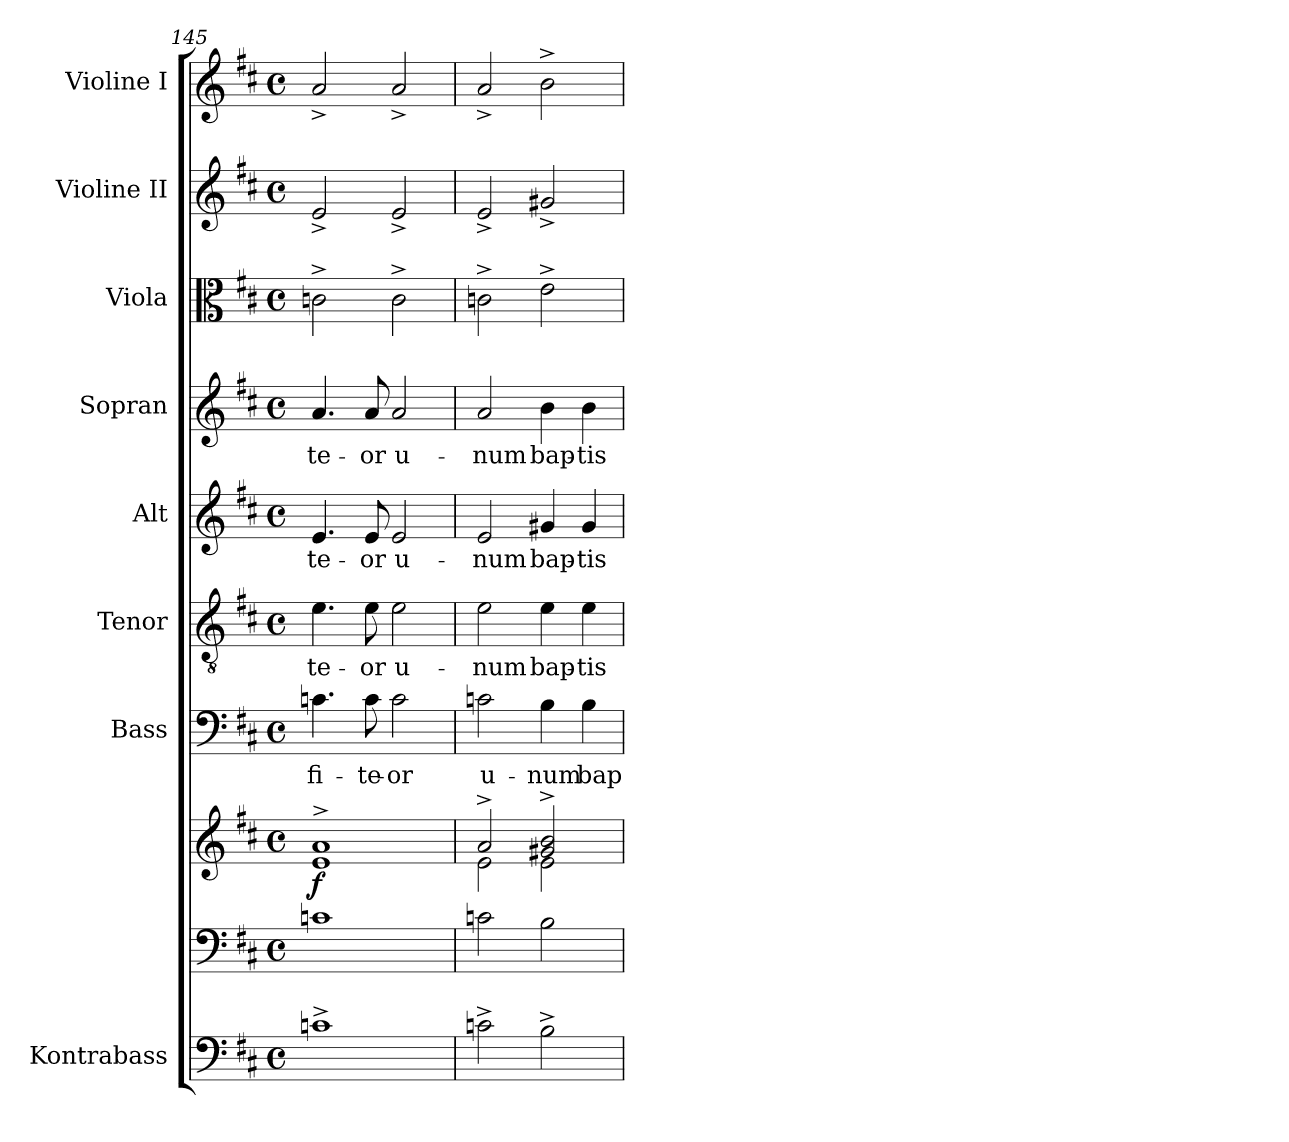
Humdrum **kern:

**kern	**kern	**kern	**dynam	**kern	**text	**kern	**text	**kern	**text	**kern	**text	**kern	**kern	**kern
*part9	*part8	*part8	*part8	*part7	*part7	*part6	*part6	*part5	*part5	*part4	*part4	*part3	*part2	*part1
*staff10	*staff9	*staff8	*staff8/9	*staff7	*staff7	*staff6	*staff6	*staff5	*staff5	*staff4	*staff4	*staff3	*staff2	*staff1
*I"Kontrabass	*	*	*	*I"Bass	*	*I"Tenor	*	*I"Alt	*	*I"Sopran	*	*I"Viola	*I"Violine II	*I"Violine I
*I'Kb.	*	*	*	*I'B.	*	*I'T.	*	*I'A.	*	*I'S.	*	*I'Vla.	*I'Vl. II	*I'Vl. I
*clefF4	*clefF4	*clefG2	*	*clefF4	*	*clefGv2	*	*clefG2	*	*clefG2	*	*clefC3	*clefG2	*clefG2
*ITrd7c12	*	*	*	*	*	*	*	*	*	*	*	*	*	*
*k[f#c#]	*k[f#c#]	*k[f#c#]	*	*k[f#c#]	*	*k[f#c#]	*	*k[f#c#]	*	*k[f#c#]	*	*k[f#c#]	*k[f#c#]	*k[f#c#]
*D:	*D:	*D:	*	*D:	*	*D:	*	*D:	*	*D:	*	*D:	*D:	*D:
*M4/4	*M4/4	*M4/4	*	*M4/4	*	*M4/4	*	*M4/4	*	*M4/4	*	*M4/4	*M4/4	*M4/4
*met(c)	*met(c)	*met(c)	*	*met(c)	*	*met(c)	*	*met(c)	*	*met(c)	*	*met(c)	*met(c)	*met(c)
=145	=145	=145	=145	=145	=145	=145	=145	=145	=145	=145	=145	=145	=145	=145
*	*	*^	*	*	*	*	*	*	*	*	*	*	*	*
!	!	!	!	!LO:DY:b	!	!LO:LY:b	!	!LO:LY:b	!	!LO:LY:b	!	!LO:LY:b	!	!	!
1Cn^>	1cn	1a^>	1e	f	4.cn\	-fi-	4.e\	-te-	4.e/	-te-	4.a/	-te-	2cn^>\	2e^</	2a^</
!	!	!	!	!	!	!LO:LY:b	!	!LO:LY:b	!	!LO:LY:b	!	!LO:LY:b	!	!	!
.	.	.	.	.	8c\	-te-	8e\	-or	8e/	-or	8a/	-or	.	.	.
!	!	!	!	!	!	!LO:LY:b	!	!LO:LY:b	!	!LO:LY:b	!	!LO:LY:b	!	!	!
.	.	.	.	.	2c\	-or	2e\	u-	2e/	u-	2a/	u-	2c^>\	2e^</	2a^</
=146	=146	=146	=146	=146	=146	=146	=146	=146	=146	=146	=146	=146	=146	=146	=146
!	!	!	!	!	!	!LO:LY:b	!	!LO:LY:b	!	!LO:LY:b	!	!LO:LY:b	!	!	!
2Cn^>\	2cn\	2a^>/	2e\	.	2cn\	u-	2e\	-num	2e/	-num	2a/	-num	2cn^>\	2e^</	2a^</
!	!	!	!	!	!	!LO:LY:b	!	!LO:LY:b	!	!LO:LY:b	!	!LO:LY:b	!	!	!
2BB^>\	2B\	2g#X/^> 2b/^>	2e\	.	4B\	-num	4e\	bap-	4g#X/	bap-	4b\	bap-	2e^>\	2g#X^</	2b^>\
!	!	!	!	!	!	!LO:LY:b	!	!LO:LY:b	!	!LO:LY:b	!	!LO:LY:b	!	!	!
.	.	.	.	.	4B\	bap-	4e\	-tis-	4g#/	-tis-	4b\	-tis-	.	.	.
*	*	*v	*v	*	*	*	*	*	*	*	*	*	*	*	*
=	=	=	=	=	=	=	=	=	=	=	=	=	=	=
*-	*-	*-	*-	*-	*-	*-	*-	*-	*-	*-	*-	*-	*-	*-
